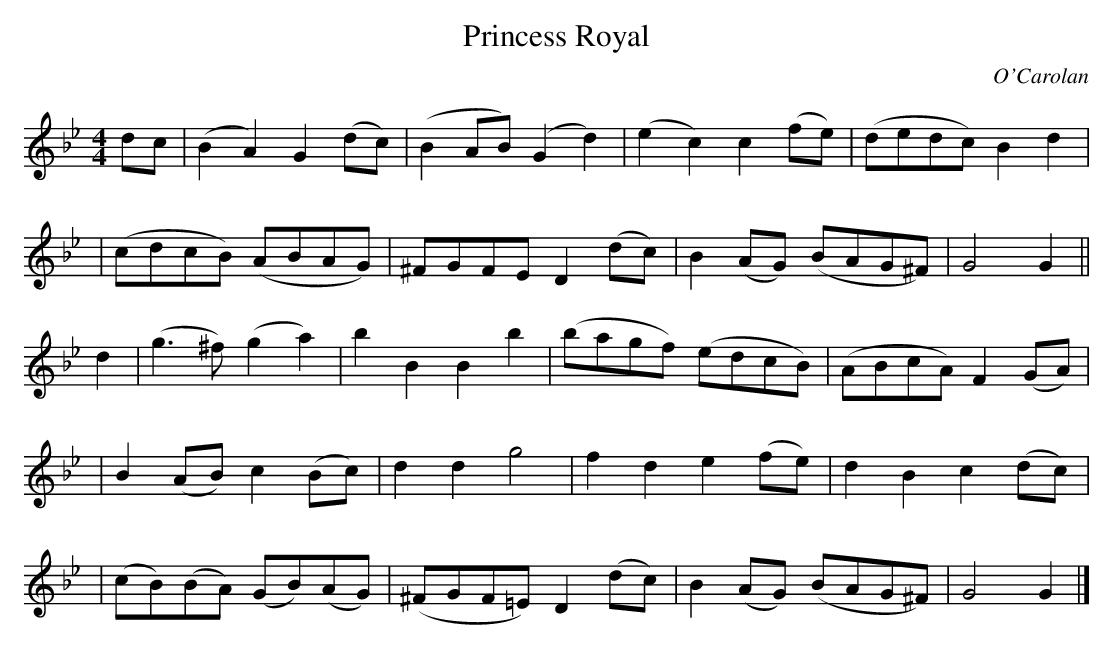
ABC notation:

X:1
T: Princess Royal
C: O'Carolan
M: 4/4
L: 1/8
K: Gm
dc \
| (B2A2) G2(dc) | (B2AB) (G2d2) | (e2c2) c2(fe) | (dedc) B2d2 |
| (cdcB) (ABAG) | ^FGFE D2 (dc) | B2(AG) (BAG^F) | G4 G2 ||
d2 \
| (g3^f) (g2a2) | b2B2 B2b2 | (bagf) (edcB) | (ABcA) F2(GA) |
| B2(AB) c2(Bc) | d2d2 g4 | f2d2 e2(fe) | d2B2 c2(dc) |
| (cB)(BA) (GB)(AG) | (^FGF=E) D2 (dc) | B2(AG) (BAG^F) | G4 G2 |]
